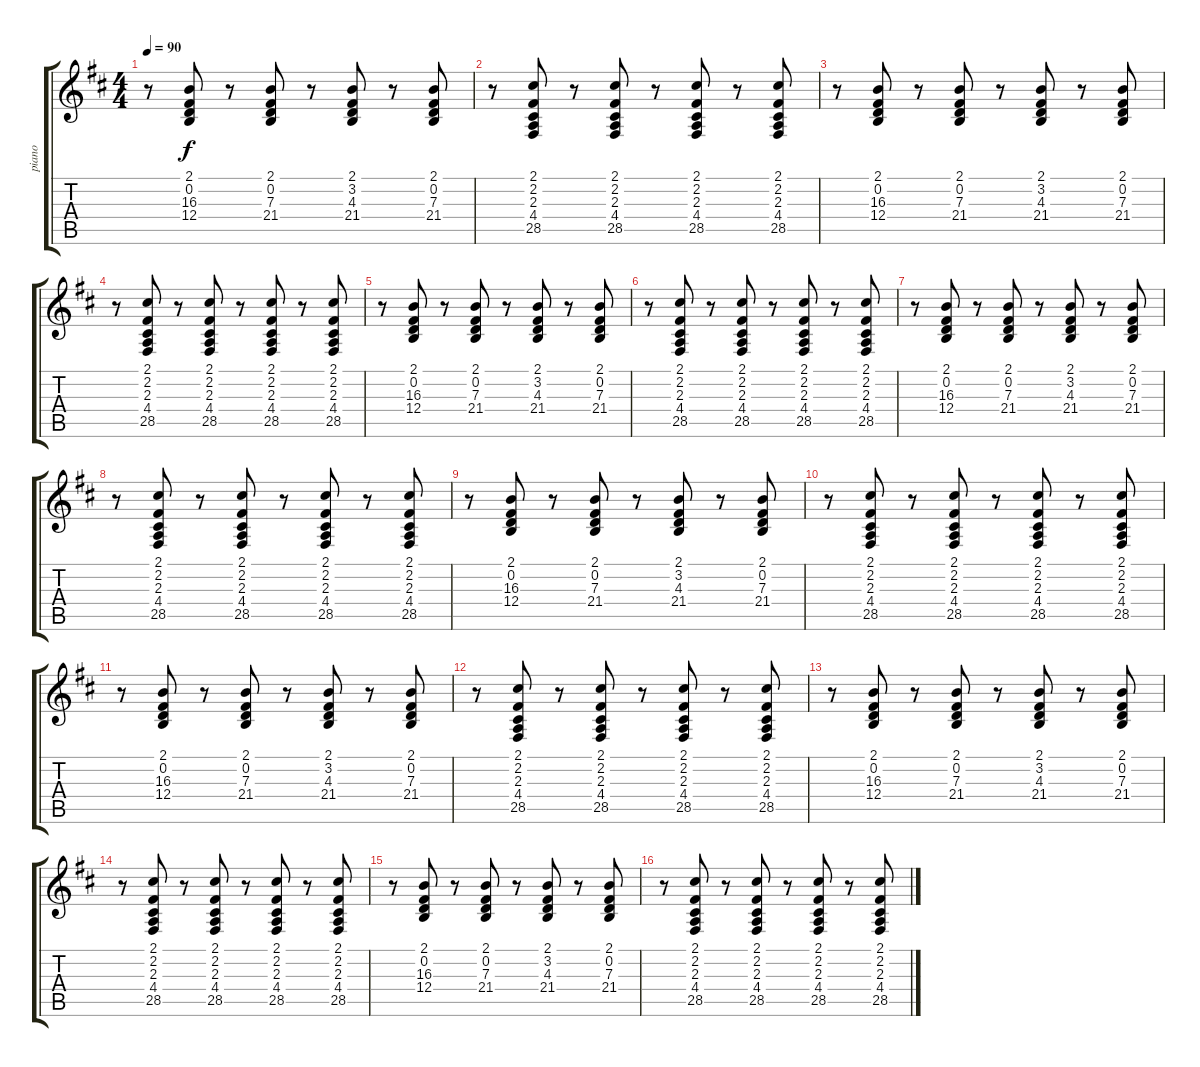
\track ("piano" "piano") {instrument acousticgrandpiano}
\staff {score tabs}
\tuning (E4 B3 G3 D3 A2 E2) {hide}
\ts (4 4)
\tempo 90
\clef g2
\ks bminor
r.8{dy f} (2.1 0.2 16.3 12.4).8 r.8 (2.1 0.2 7.3 21.4).8 r.8 (2.1 3.2 4.3 21.4).8 r.8 (2.1 0.2 7.3 21.4).8 |
r.8 (2.1 2.2 2.3 4.4 28.5).8 r.8 (2.1 2.2 2.3 4.4 28.5).8 r.8 (2.1 2.2 2.3 4.4 28.5).8 r.8 (2.1 2.2 2.3 4.4 28.5).8 |
r.8 (2.1 0.2 16.3 12.4).8 r.8 (2.1 0.2 7.3 21.4).8 r.8 (2.1 3.2 4.3 21.4).8 r.8 (2.1 0.2 7.3 21.4).8 |
r.8 (2.1 2.2 2.3 4.4 28.5).8 r.8 (2.1 2.2 2.3 4.4 28.5).8 r.8 (2.1 2.2 2.3 4.4 28.5).8 r.8 (2.1 2.2 2.3 4.4 28.5).8 |
r.8 (2.1 0.2 16.3 12.4).8 r.8 (2.1 0.2 7.3 21.4).8 r.8 (2.1 3.2 4.3 21.4).8 r.8 (2.1 0.2 7.3 21.4).8 |
r.8 (2.1 2.2 2.3 4.4 28.5).8 r.8 (2.1 2.2 2.3 4.4 28.5).8 r.8 (2.1 2.2 2.3 4.4 28.5).8 r.8 (2.1 2.2 2.3 4.4 28.5).8 |
r.8 (2.1 0.2 16.3 12.4).8 r.8 (2.1 0.2 7.3 21.4).8 r.8 (2.1 3.2 4.3 21.4).8 r.8 (2.1 0.2 7.3 21.4).8 |
r.8 (2.1 2.2 2.3 4.4 28.5).8 r.8 (2.1 2.2 2.3 4.4 28.5).8 r.8 (2.1 2.2 2.3 4.4 28.5).8 r.8 (2.1 2.2 2.3 4.4 28.5).8 |
r.8 (2.1 0.2 16.3 12.4).8 r.8 (2.1 0.2 7.3 21.4).8 r.8 (2.1 3.2 4.3 21.4).8 r.8 (2.1 0.2 7.3 21.4).8 |
r.8 (2.1 2.2 2.3 4.4 28.5).8 r.8 (2.1 2.2 2.3 4.4 28.5).8 r.8 (2.1 2.2 2.3 4.4 28.5).8 r.8 (2.1 2.2 2.3 4.4 28.5).8 |
r.8 (2.1 0.2 16.3 12.4).8 r.8 (2.1 0.2 7.3 21.4).8 r.8 (2.1 3.2 4.3 21.4).8 r.8 (2.1 0.2 7.3 21.4).8 |
r.8 (2.1 2.2 2.3 4.4 28.5).8 r.8 (2.1 2.2 2.3 4.4 28.5).8 r.8 (2.1 2.2 2.3 4.4 28.5).8 r.8 (2.1 2.2 2.3 4.4 28.5).8 |
r.8 (2.1 0.2 16.3 12.4).8 r.8 (2.1 0.2 7.3 21.4).8 r.8 (2.1 3.2 4.3 21.4).8 r.8 (2.1 0.2 7.3 21.4).8 |
r.8 (2.1 2.2 2.3 4.4 28.5).8 r.8 (2.1 2.2 2.3 4.4 28.5).8 r.8 (2.1 2.2 2.3 4.4 28.5).8 r.8 (2.1 2.2 2.3 4.4 28.5).8 |
r.8 (2.1 0.2 16.3 12.4).8 r.8 (2.1 0.2 7.3 21.4).8 r.8 (2.1 3.2 4.3 21.4).8 r.8 (2.1 0.2 7.3 21.4).8 |
r.8 (2.1 2.2 2.3 4.4 28.5).8 r.8 (2.1 2.2 2.3 4.4 28.5).8 r.8 (2.1 2.2 2.3 4.4 28.5).8 r.8 (2.1 2.2 2.3 4.4 28.5).8
